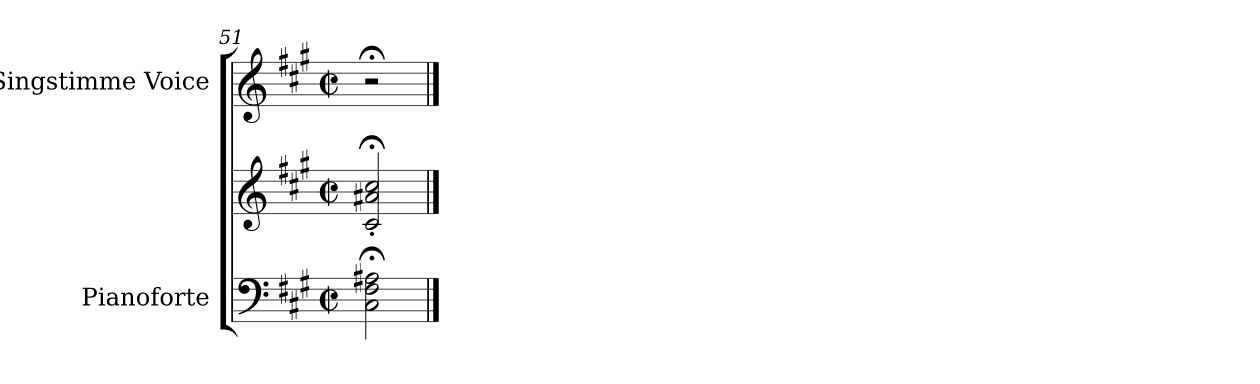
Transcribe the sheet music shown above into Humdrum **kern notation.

**kern	**kern	**kern
*part2	*part2	*part1
*staff3	*staff2	*staff1
*I"Pianoforte	*	*I"Singstimme Voice
*I'Pno	*	*
*clefF4	*clefG2	*clefG2
*k[f#c#g#]	*k[f#c#g#]	*k[f#c#g#]
*M2/2	*M2/2	*M2/2
*met(c|)	*met(c|)	*met(c|)
=51	=51	=51
2C#\;< 2F#\;< 2A#X\;<	2c#/;<' 2a#X/;<' 2cc#/;<'	2r;<
==	==	==
*-	*-	*-
